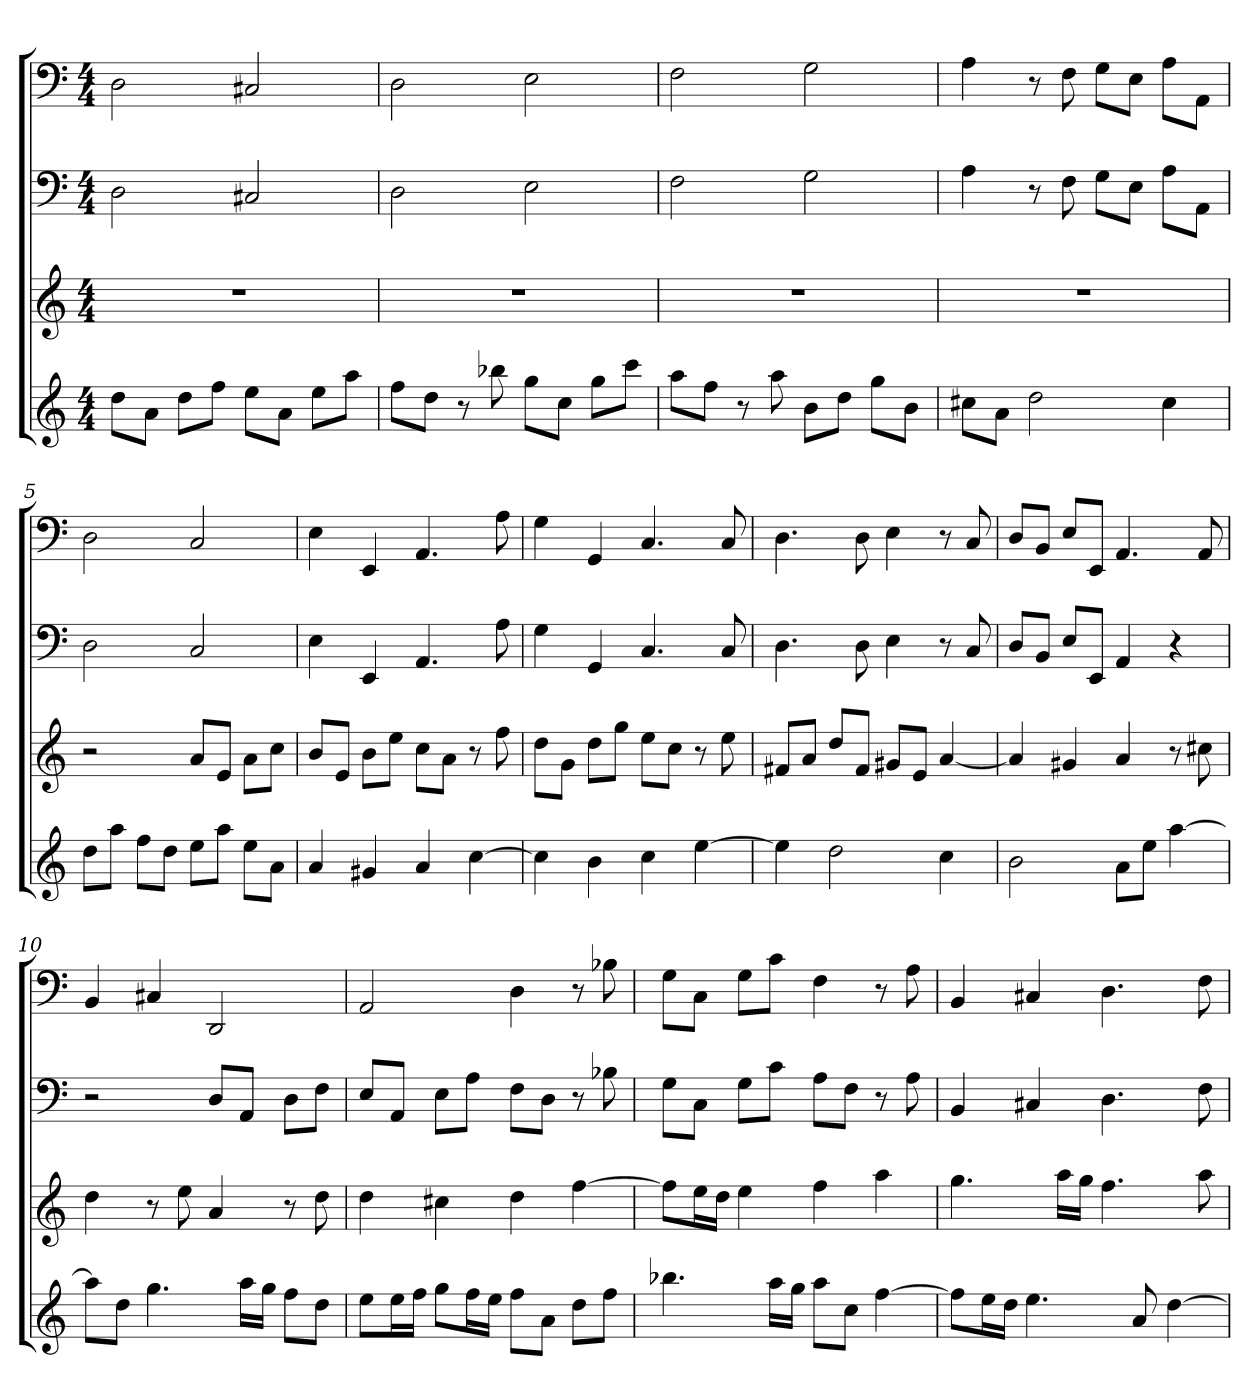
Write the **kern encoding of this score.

**kern	**kern	**kern	**kern
*part4	*part3	*part2	*part1
*staff4	*staff3	*staff2	*staff1
*k[]	*k[]	*k[]	*k[]
*a:	*a:	*a:	*a:
*M4/4	*M4/4	*M4/4	*M4/4
=1	=1	=1	=1
8ddL	1r	2D	2D
8aJ	.	.	.
8ddL	.	.	.
8ffJ	.	.	.
8eeL	.	2C#X	2C#X
8aJ	.	.	.
8eeL	.	.	.
8aaJ	.	.	.
=2	=2	=2	=2
8ffL	1r	2D	2D
8ddJ	.	.	.
8r	.	.	.
8bb-X	.	.	.
8ggL	.	2E	2E
8ccJ	.	.	.
8ggL	.	.	.
8cccJ	.	.	.
=3	=3	=3	=3
8aaL	1r	2F	2F
8ffJ	.	.	.
8r	.	.	.
8aa	.	.	.
8bL	.	2G	2G
8ddJ	.	.	.
8ggL	.	.	.
8bJ	.	.	.
=4	=4	=4	=4
8cc#XL	1r	4A	4A
8aJ	.	.	.
2dd	.	8r	8r
.	.	8F	8F
.	.	8GL	8GL
.	.	8EJ	8EJ
4cc#	.	8AL	8AL
.	.	8AAJ	8AAJ
=5	=5	=5	=5
8ddL	2r	2D	2D
8aaJ	.	.	.
8ffL	.	.	.
8ddJ	.	.	.
8eeL	8aL	2C	2C
8aaJ	8eJ	.	.
8eeL	8aL	.	.
8aJ	8ccJ	.	.
=6	=6	=6	=6
4a	8bL	4E	4E
.	8eJ	.	.
4g#X	8bL	4EE	4EE
.	8eeJ	.	.
4a	8ccL	4.AA	4.AA
.	8aJ	.	.
[4cc	8r	.	.
.	8ff	8A	8A
=7	=7	=7	=7
4cc]	8ddL	4G	4G
.	8gJ	.	.
4b	8ddL	4GG	4GG
.	8ggJ	.	.
4cc	8eeL	4.C	4.C
.	8ccJ	.	.
[4ee	8r	.	.
.	8ee	8C	8C
=8	=8	=8	=8
4ee]	8f#XL	4.D	4.D
.	8aJ	.	.
2dd	8ddL	.	.
.	8f#J	8D	8D
.	8g#XL	4E	4E
.	8eJ	.	.
4cc	[4a	8r	8r
.	.	8C	8C
=9	=9	=9	=9
2b	4a]	8DL	8DL
.	.	8BBJ	8BBJ
.	4g#X	8EL	8EL
.	.	8EEJ	8EEJ
8aL	4a	4AA	4.AA
8eeJ	.	.	.
[4aa	8r	4r	.
.	8cc#X	.	8AA
=10	=10	=10	=10
8aaL]	4dd	2r	4BB
8ddJ	.	.	.
4.gg	8r	.	4C#X
.	8ee	.	.
.	4a	8DL	2DD
16aaLL	.	8AAJ	.
16ggJJ	.	.	.
8ffL	8r	8DL	.
8ddJ	8dd	8FJ	.
=11	=11	=11	=11
8eeL	4dd	8EL	2AA
16eeL	.	8AAJ	.
16ffJJ	.	.	.
8ggL	4cc#X	8EL	.
16ffL	.	8AJ	.
16eeJJ	.	.	.
8ffL	4dd	8FL	4D
8aJ	.	8DJ	.
8ddL	[4ff	8r	8r
8ffJ	.	8B-X	8B-X
=12	=12	=12	=12
4.bb-X	8ffL]	8GL	8GL
.	16eeL	8CJ	8CJ
.	16ddJJ	.	.
.	4ee	8GL	8GL
16aaLL	.	8cJ	8cJ
16ggJJ	.	.	.
8aaL	4ff	8AL	4F
8ccJ	.	8FJ	.
[4ff	4aa	8r	8r
.	.	8A	8A
=13	=13	=13	=13
8ffL]	4.gg	4BB	4BB
16eeL	.	.	.
16ddJJ	.	.	.
4.ee	.	4C#X	4C#X
.	16aaLL	.	.
.	16ggJJ	.	.
.	4.ff	4.D	4.D
8a	.	.	.
[4dd	.	.	.
.	8aa	8F	8F
=	=	=	=
*-	*-	*-	*-
